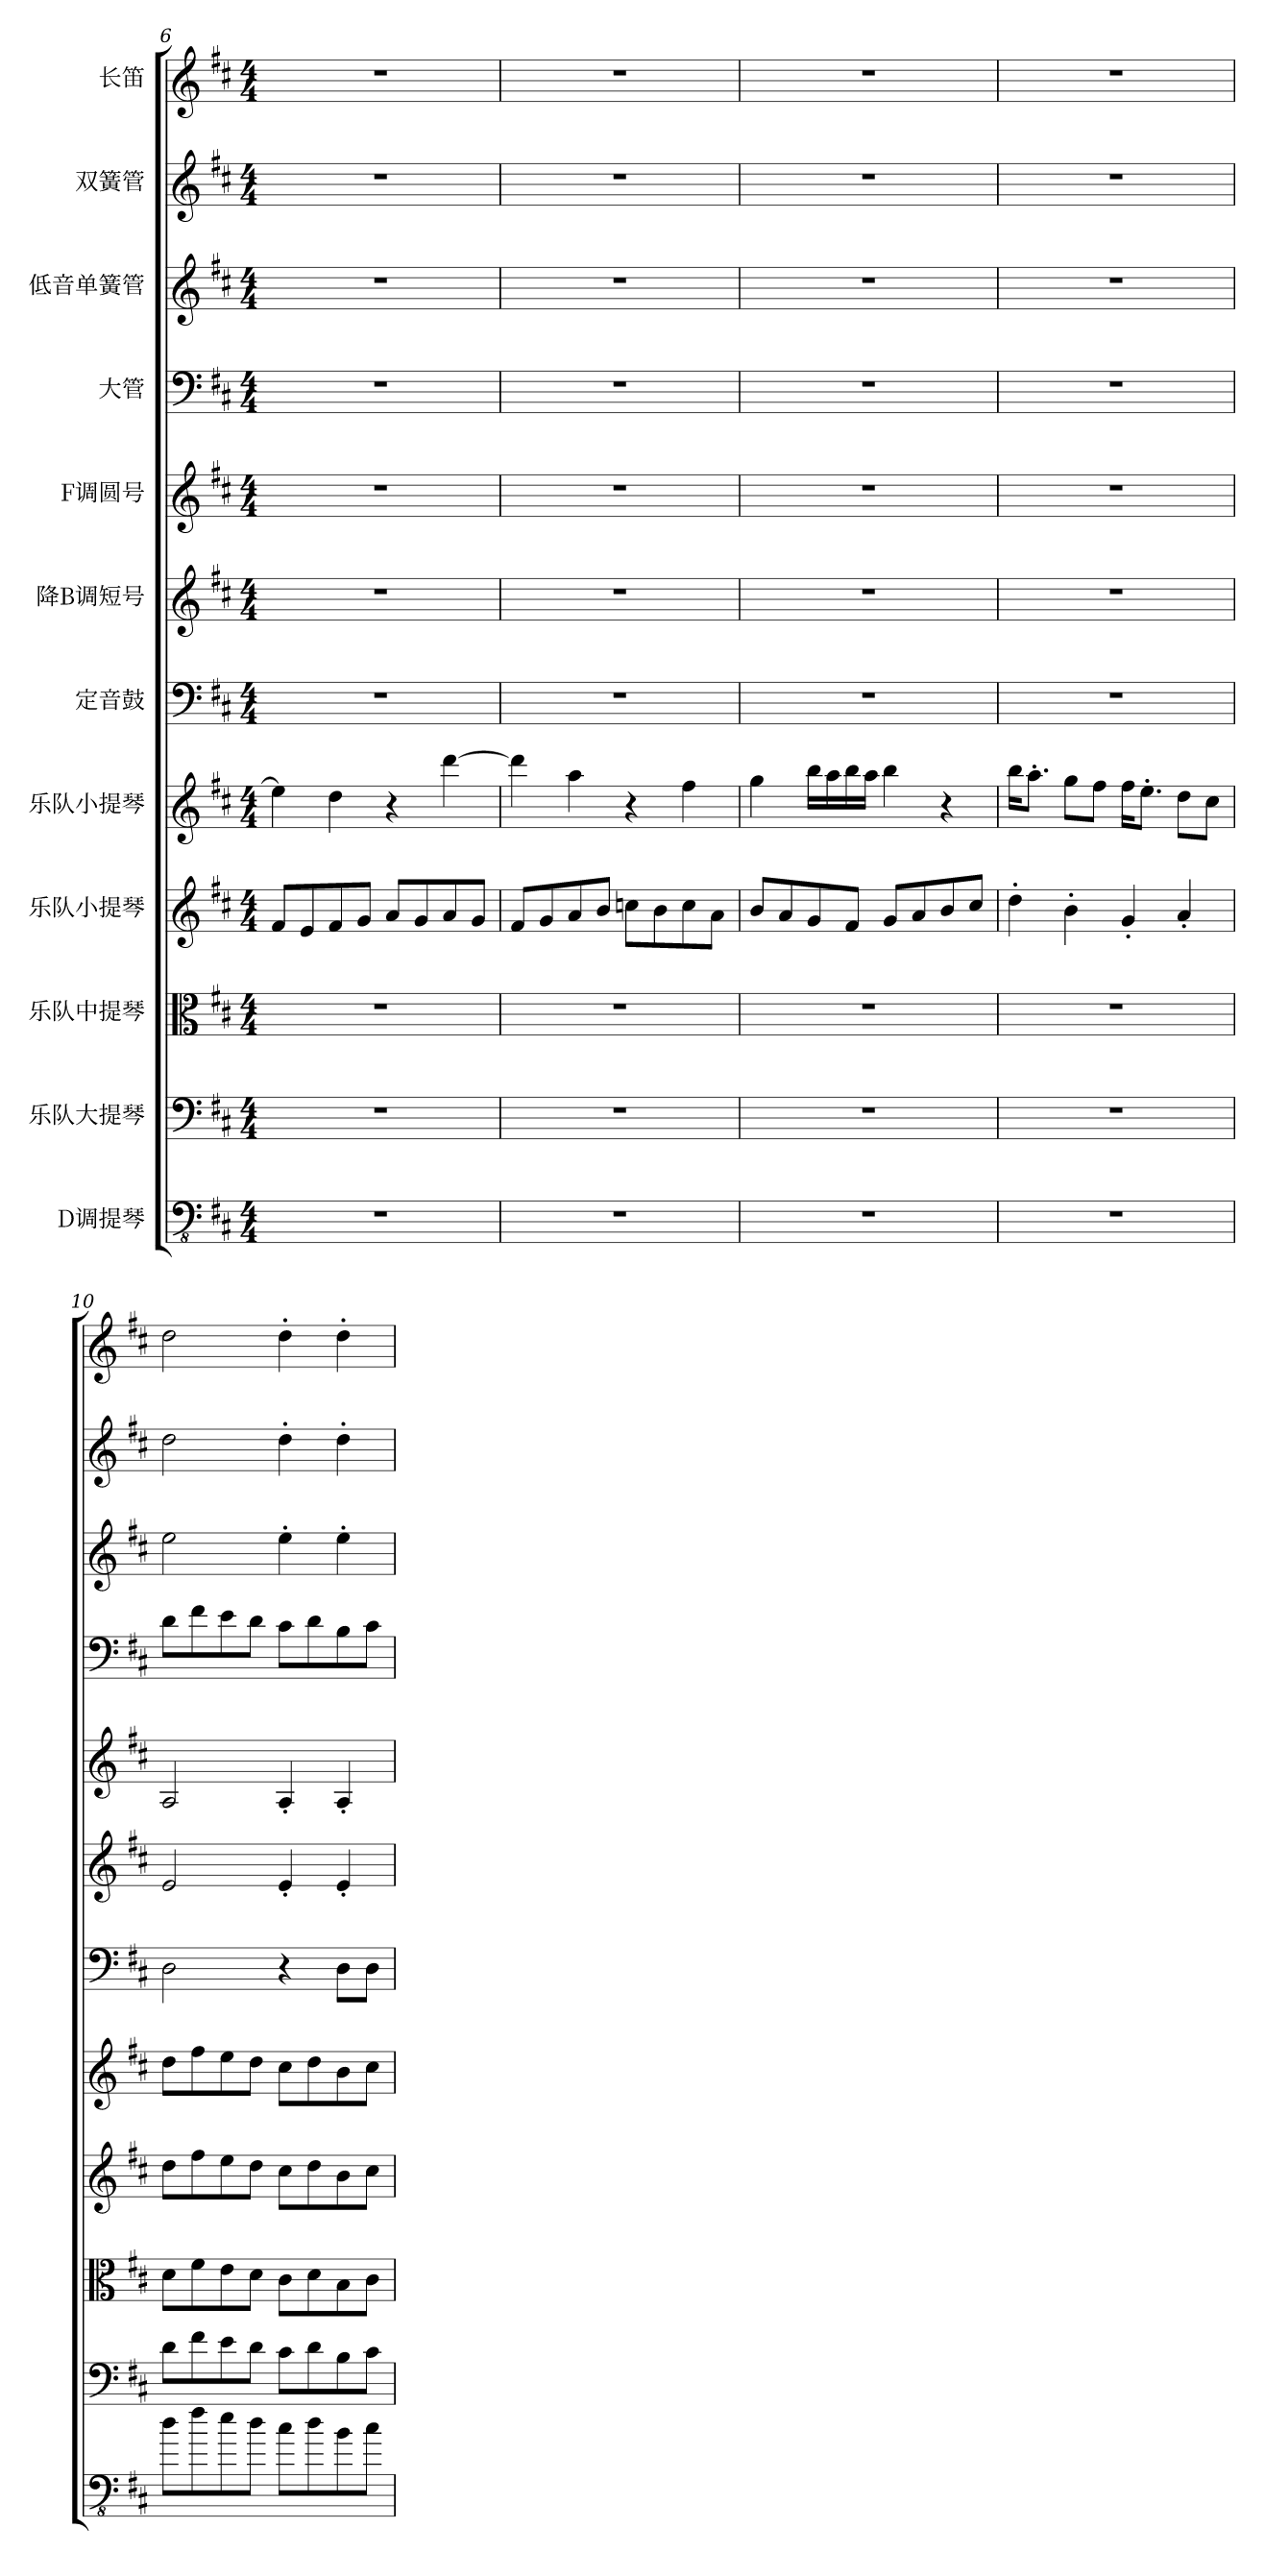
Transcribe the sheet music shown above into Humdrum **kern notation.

**kern	**kern	**kern	**kern	**kern	**kern	**kern	**kern	**kern	**kern	**kern	**kern
*part12	*part11	*part10	*part9	*part8	*part7	*part6	*part5	*part4	*part3	*part2	*part1
*staff12	*staff11	*staff10	*staff9	*staff8	*staff7	*staff6	*staff5	*staff4	*staff3	*staff2	*staff1
*I"D调提琴	*I"乐队大提琴	*I"乐队中提琴	*I"乐队小提琴	*I"乐队小提琴	*I"定音鼓	*I"降B调短号	*I"F调圆号	*I"大管	*I"低音单簧管	*I"双簧管	*I"长笛
!!LO:PB:g=z
*clefFv4	*clefF4	*clefC3	*clefG2	*clefG2	*clefF4	*clefG2	*clefG2	*clefF4	*clefG2	*clefG2	*clefG2
*ITrd7c12	*	*	*	*	*	*ITrd1c2	*ITrd4c7	*	*ITrd1c2	*	*
*k[f#c#]	*k[f#c#]	*k[f#c#]	*k[f#c#]	*k[f#c#]	*k[f#c#]	*k[]	*k[f#]	*k[f#c#]	*k[]	*k[f#c#]	*k[f#c#]
*M4/4	*M4/4	*M4/4	*M4/4	*M4/4	*M4/4	*M4/4	*M4/4	*M4/4	*M4/4	*M4/4	*M4/4
=6	=6	=6	=6	=6	=6	=6	=6	=6	=6	=6	=6
1r	1r	1r	8f#/L	4ee\]	1r	1r	1r	1r	1r	1r	1r
.	.	.	8e/	.	.	.	.	.	.	.	.
.	.	.	8f#/	4dd\	.	.	.	.	.	.	.
.	.	.	8g/J	.	.	.	.	.	.	.	.
.	.	.	8a/L	4r	.	.	.	.	.	.	.
.	.	.	8g/	.	.	.	.	.	.	.	.
.	.	.	8a/	[4ddd\	.	.	.	.	.	.	.
.	.	.	8g/J	.	.	.	.	.	.	.	.
=7	=7	=7	=7	=7	=7	=7	=7	=7	=7	=7	=7
1r	1r	1r	8f#/L	4ddd\]	1r	1r	1r	1r	1r	1r	1r
.	.	.	8g/	.	.	.	.	.	.	.	.
.	.	.	8a/	4aa\	.	.	.	.	.	.	.
.	.	.	8b/J	.	.	.	.	.	.	.	.
.	.	.	8ccn\L	4r	.	.	.	.	.	.	.
.	.	.	8b\	.	.	.	.	.	.	.	.
.	.	.	8cc\	4ff#\	.	.	.	.	.	.	.
.	.	.	8a\J	.	.	.	.	.	.	.	.
=8	=8	=8	=8	=8	=8	=8	=8	=8	=8	=8	=8
1r	1r	1r	8b/L	4gg\	1r	1r	1r	1r	1r	1r	1r
.	.	.	8a/	.	.	.	.	.	.	.	.
.	.	.	8g/	16bb\LL	.	.	.	.	.	.	.
.	.	.	.	16aa\	.	.	.	.	.	.	.
.	.	.	8f#/J	16bb\	.	.	.	.	.	.	.
.	.	.	.	16aa\JJ	.	.	.	.	.	.	.
.	.	.	8g/L	4bb\	.	.	.	.	.	.	.
.	.	.	8a/	.	.	.	.	.	.	.	.
.	.	.	8b/	4r	.	.	.	.	.	.	.
.	.	.	8cc#/J	.	.	.	.	.	.	.	.
=9	=9	=9	=9	=9	=9	=9	=9	=9	=9	=9	=9
1r	1r	1r	4dd'\	16bb\KL	1r	1r	1r	1r	1r	1r	1r
.	.	.	.	8.aa'\J	.	.	.	.	.	.	.
.	.	.	4b'\	8gg\L	.	.	.	.	.	.	.
.	.	.	.	8ff#\J	.	.	.	.	.	.	.
.	.	.	4g'/	16ff#\KL	.	.	.	.	.	.	.
.	.	.	.	8.ee'\J	.	.	.	.	.	.	.
.	.	.	4a'/	8dd\L	.	.	.	.	.	.	.
.	.	.	.	8cc#\J	.	.	.	.	.	.	.
!!LO:PB:g=z
=10	=10	=10	=10	=10	=10	=10	=10	=10	=10	=10	=10
8D\L	8d\L	8d\L	8dd\L	8dd\L	2D\	2d/	2D/	8d\L	2dd\	2dd\	2dd\
8F#\	8f#\	8f#\	8ff#\	8ff#\	.	.	.	8f#\	.	.	.
8E\	8e\	8e\	8ee\	8ee\	.	.	.	8e\	.	.	.
8D\J	8d\J	8d\J	8dd\J	8dd\J	.	.	.	8d\J	.	.	.
8C#\L	8c#\L	8c#\L	8cc#\L	8cc#\L	4r	4d'/	4D'/	8c#\L	4dd'\	4dd'\	4dd'\
8D\	8d\	8d\	8dd\	8dd\	.	.	.	8d\	.	.	.
8BB\	8B\	8B\	8b\	8b\	8D\L	4d'/	4D'/	8B\	4dd'\	4dd'\	4dd'\
8C#\J	8c#\J	8c#\J	8cc#\J	8cc#\J	8D\J	.	.	8c#\J	.	.	.
=	=	=	=	=	=	=	=	=	=	=	=
*-	*-	*-	*-	*-	*-	*-	*-	*-	*-	*-	*-
